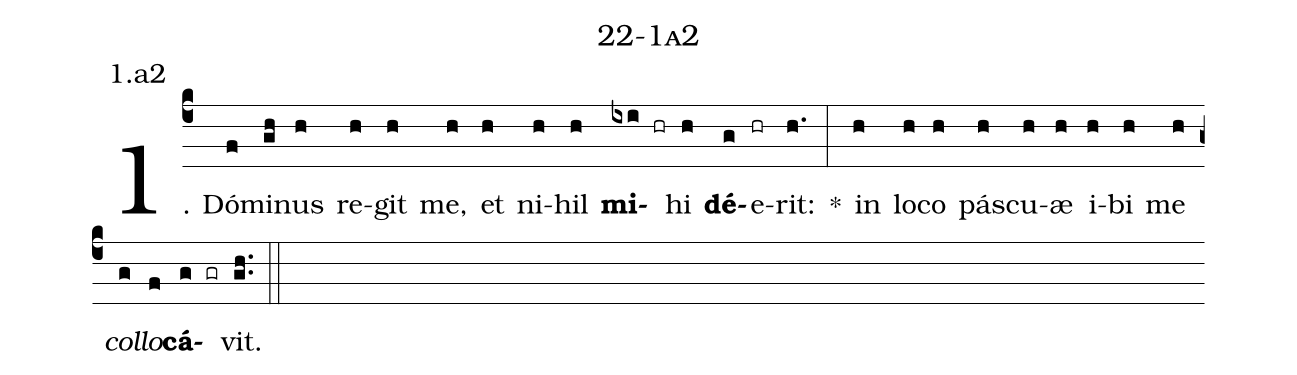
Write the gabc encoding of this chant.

name: 22-1a2;
annotation: 1.a2;
%%
(c4)1. Dó(f)mi(gh)nus(h) re(h)git(h) me,(h) et(h) ni(h)hil(h) <b>mi</b>(ixi hr)hi(h) <b>dé</b>(g)e(hr)rit:(h.) *(:) in(h) lo(h)co(h) pás(h)cu(h)æ(h) i(h)bi(h) me(h) <i>col</i>(g)<i>lo</i>(f)<b>cá</b>(g gr)vit.(gh..) (::)
